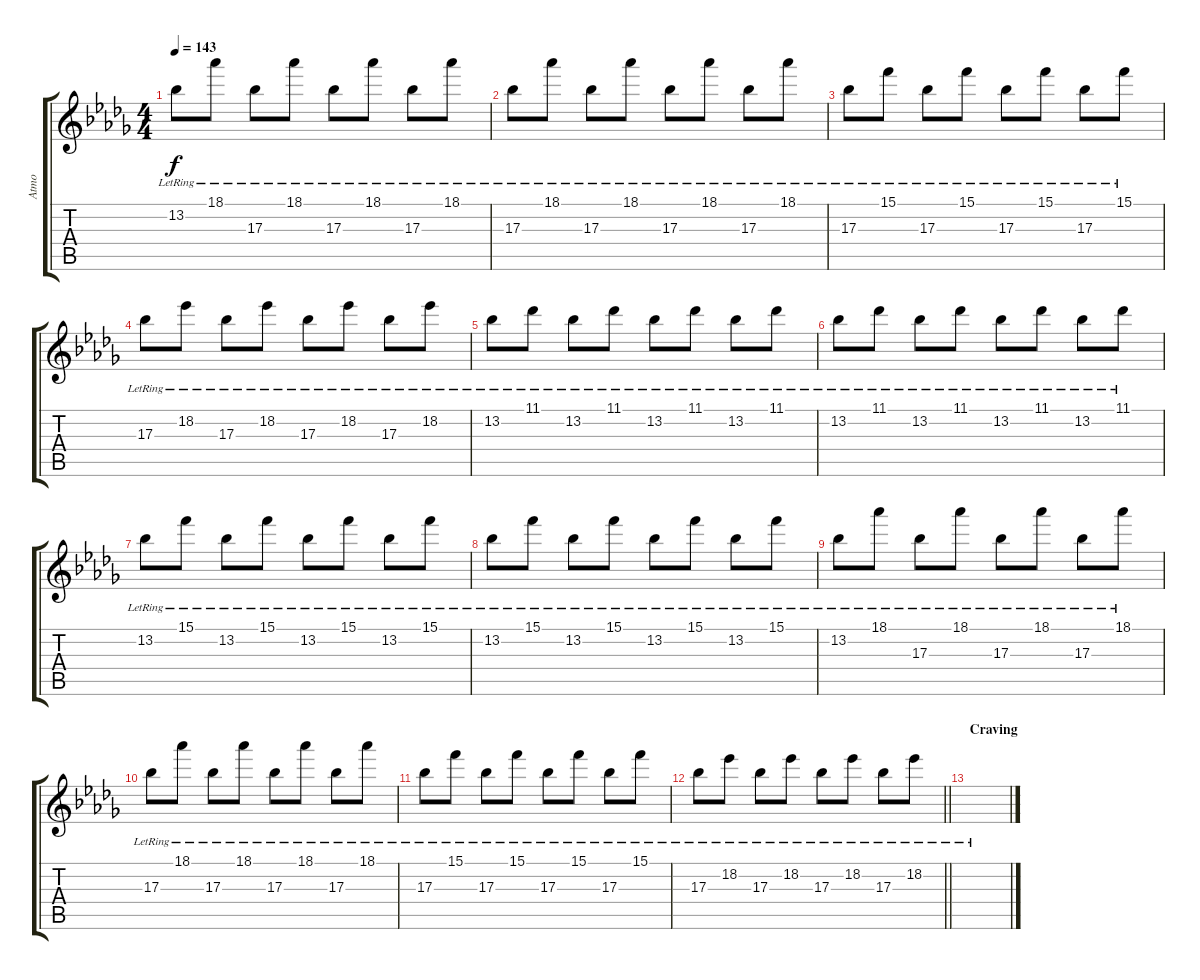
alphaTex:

\track ("Atmo" "Atmo") {instrument electricguitarjazz}
\staff {score tabs}
\tuning (D4 A3 F3 C3 G2 C2) {hide}
\ts (4 4)
\tempo 143
\clef g2
\ks db
13.2{lr}.8{dy f} 18.1{lr}.8 17.3{lr}.8 18.1{lr}.8 17.3{lr}.8 18.1{lr}.8 17.3{lr}.8 18.1{lr}.8 |
17.3{lr}.8 18.1{lr}.8 17.3{lr}.8 18.1{lr}.8 17.3{lr}.8 18.1{lr}.8 17.3{lr}.8 18.1{lr}.8 |
17.3{lr}.8 15.1{lr}.8 17.3{lr}.8 15.1{lr}.8 17.3{lr}.8 15.1{lr}.8 17.3{lr}.8 15.1{lr}.8 |
17.3{lr}.8 18.2{lr}.8 17.3{lr}.8 18.2{lr}.8 17.3{lr}.8 18.2{lr}.8 17.3{lr}.8 18.2{lr}.8 |
13.2{lr}.8 11.1{lr}.8 13.2{lr}.8 11.1{lr}.8 13.2{lr}.8 11.1{lr}.8 13.2{lr}.8 11.1{lr}.8 |
13.2{lr}.8 11.1{lr}.8 13.2{lr}.8 11.1{lr}.8 13.2{lr}.8 11.1{lr}.8 13.2{lr}.8 11.1{lr}.8 |
13.2{lr}.8 15.1{lr}.8 13.2{lr}.8 15.1{lr}.8 13.2{lr}.8 15.1{lr}.8 13.2{lr}.8 15.1{lr}.8 |
13.2{lr}.8 15.1{lr}.8 13.2{lr}.8 15.1{lr}.8 13.2{lr}.8 15.1{lr}.8 13.2{lr}.8 15.1{lr}.8 |
13.2{lr}.8 18.1{lr}.8 17.3{lr}.8 18.1{lr}.8 17.3{lr}.8 18.1{lr}.8 17.3{lr}.8 18.1{lr}.8 |
17.3{lr}.8 18.1{lr}.8 17.3{lr}.8 18.1{lr}.8 17.3{lr}.8 18.1{lr}.8 17.3{lr}.8 18.1{lr}.8 |
17.3{lr}.8 15.1{lr}.8 17.3{lr}.8 15.1{lr}.8 17.3{lr}.8 15.1{lr}.8 17.3{lr}.8 15.1{lr}.8 |
\barLineRight lightlight
17.3{lr}.8 18.2{lr}.8 17.3{lr}.8 18.2{lr}.8 17.3{lr}.8 18.2{lr}.8 17.3{lr}.8 18.2{lr}.8 |
\section ("" "Craving")
